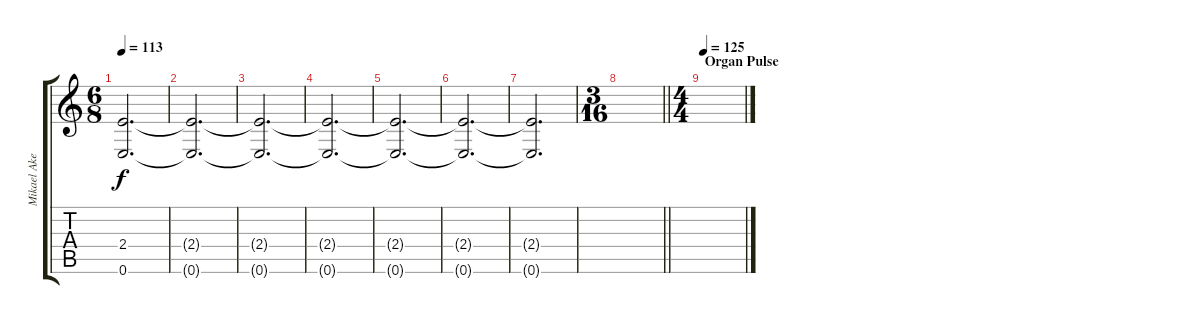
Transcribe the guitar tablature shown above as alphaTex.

\track ("Mikael Akerfeldt" "Mikael Ake") {instrument acousticguitarnylon}
\staff {score tabs}
\tuning (E4 B3 G3 D3 A2 E2) {hide}
\ts (6 8)
\tempo 113
\clef g2
\ks c
(2.4{t} 0.6{t}).2{d dy f} |
(2.4{t} 0.6{t}).2{d} |
(2.4{t} 0.6{t}).2{d} |
(2.4{t} 0.6{t}).2{d volume 4} |
(2.4{t} 0.6{t}).2{d} |
(2.4{t} 0.6{t}).2{d} |
(2.4{t} 0.6{t}).2{d} |
\ts (3 16)
\barLineRight lightlight
|
\ts (4 4)
\section ("" "Organ Pulse")
\tempo 125
